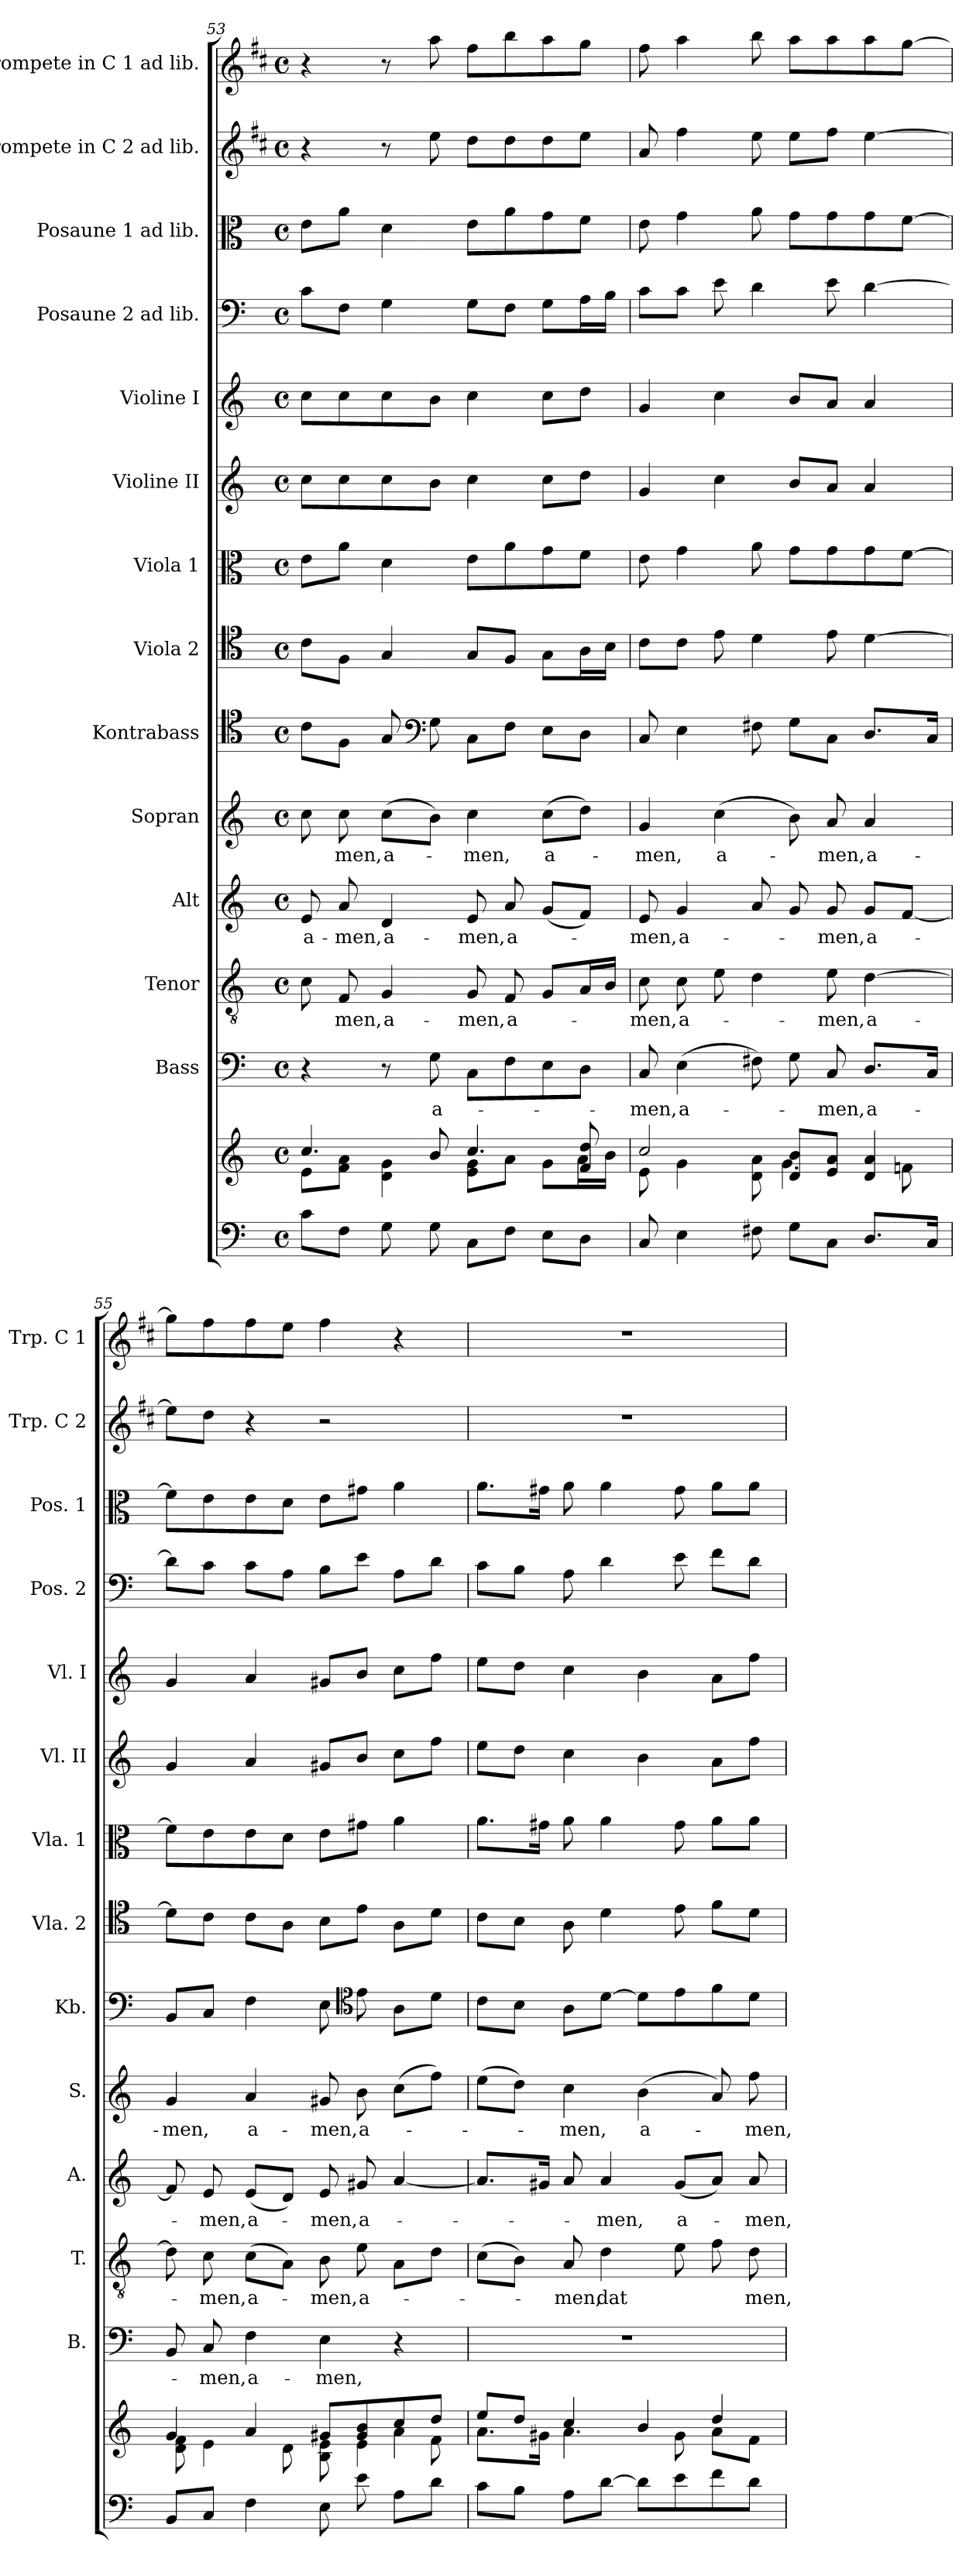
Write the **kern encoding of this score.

**kern	**kern	**kern	**text	**kern	**text	**kern	**text	**kern	**text	**kern	**kern	**kern	**kern	**kern	**kern	**kern	**kern	**kern
*part14	*part14	*part13	*part13	*part12	*part12	*part11	*part11	*part10	*part10	*part9	*part8	*part7	*part6	*part5	*part4	*part3	*part2	*part1
*staff15	*staff14	*staff13	*staff13	*staff12	*staff12	*staff11	*staff11	*staff10	*staff10	*staff9	*staff8	*staff7	*staff6	*staff5	*staff4	*staff3	*staff2	*staff1
*	*	*I"Bass	*	*I"Tenor	*	*I"Alt	*	*I"Sopran	*	*I"Kontrabass	*I"Viola 2	*I"Viola 1	*I"Violine II	*I"Violine I	*I"Posaune 2 ad lib.	*I"Posaune 1 ad lib.	*I"Trompete in C 2 ad lib.	*I"Trompete in C 1 ad lib.
*	*	*I'B.	*	*I'T.	*	*I'A.	*	*I'S.	*	*I'Kb.	*I'Vla. 2	*I'Vla. 1	*I'Vl. II	*I'Vl. I	*I'Pos. 2	*I'Pos. 1	*I'Trp. C 2	*I'Trp. C 1
*clefF4	*clefG2	*clefF4	*	*clefGv2	*	*clefG2	*	*clefG2	*	*clefC4	*clefC4	*clefC3	*clefG2	*clefG2	*clefF4	*clefC3	*clefG2	*clefG2
*	*	*	*	*	*	*	*	*	*	*ITrd7c12	*	*	*	*	*	*	*ITrd1c2	*ITrd1c2
*k[]	*k[]	*k[]	*	*k[]	*	*k[]	*	*k[]	*	*k[]	*k[]	*k[]	*k[]	*k[]	*k[]	*k[]	*k[]	*k[]
*C:	*C:	*C:	*	*C:	*	*C:	*	*C:	*	*C:	*C:	*C:	*C:	*C:	*C:	*C:	*C:	*C:
*M4/4	*M4/4	*M4/4	*	*M4/4	*	*M4/4	*	*M4/4	*	*M4/4	*M4/4	*M4/4	*M4/4	*M4/4	*M4/4	*M4/4	*M4/4	*M4/4
*met(c)	*met(c)	*met(c)	*	*met(c)	*	*met(c)	*	*met(c)	*	*met(c)	*met(c)	*met(c)	*met(c)	*met(c)	*met(c)	*met(c)	*met(c)	*met(c)
=53	=53	=53	=53	=53	=53	=53	=53	=53	=53	=53	=53	=53	=53	=53	=53	=53	=53	=53
*	*^	*	*	*	*	*	*	*	*	*	*	*	*	*	*	*	*	*
!	!	!	!	!	!	!	!	!LO:LY:b	!	!	!	!	!	!	!	!	!	!	!
8c\L	4.cc/	8e\L	4r	.	8c\	.	8e/	a-	8cc\	.	8C\L	8c\L	8e\L	8cc\L	8cc\L	8c\L	8e\L	4r	4r
!	!	!	!	!	!	!LO:LY:b	!	!LO:LY:b	!	!LO:LY:b	!	!	!	!	!	!	!	!	!
8F\J	.	8f\ 8a\J	.	.	8F/	-men,	8a/	-men,	8cc\	-men,	8FF\J	8F\J	8a\J	8cc\	8cc\	8F\J	8a\J	.	.
!	!	!	!	!	!	!LO:LY:b	!	!LO:LY:b	!	!LO:LY:b	!	!	!	!	!	!	!	!	!
8G\	.	4d\ 4g\	8r	.	4G/	a-	4d/	a-	(>8cc\L	a-	8GG/	4G/	4d\	8cc\	8cc\	4G\	4d\	8r	8r
*	*	*	*	*	*	*	*	*	*	*	*clefF4	*	*	*	*	*	*	*	*
!	!	!	!	!LO:LY:b	!	!	!	!	!	!	!	!	!	!	!	!	!	!	!
8G\	8b/	.	8G\	a-	.	.	.	.	8b\J)	.	8GG\	.	.	8b\J	8b\J	.	.	8dd\	8gg\
!	!	!	!	!	!	!LO:LY:b	!	!LO:LY:b	!	!LO:LY:b	!	!	!	!	!	!	!	!	!
8C\L	4.cc/	8e\ 8g\L	8C\L	.	8G/	-men,	8e/	-men,	4cc\	-men,	8CC\L	8G/L	8e\L	4cc\	4cc\	8G\L	8e\L	8cc\L	8ee\L
!	!	!	!	!	!	!LO:LY:b	!	!LO:LY:b	!	!	!	!	!	!	!	!	!	!	!
8F\J	.	8a\J	8F\	.	8F/	a-	8a/	a-	.	.	8FF\J	8F/J	8a\	.	.	8F\J	8a\	8cc\	8aa\
!	!	!	!	!	!	!	!	!	!	!LO:LY:b	!	!	!	!	!	!	!	!	!
8E\L	.	8g\L	8E\	.	8G/L	.	(<8g/L	.	(>8cc\L	a-	8EE\L	8G\L	8g\	8cc\L	8cc\L	8G\L	8g\	8cc\	8gg\
8D\J	8f/ 8dd/	16a\L	8D\J	.	16A/L	.	8f/J)	.	8dd\J)	.	8DD\J	16A\L	8f\J	8dd\J	8dd\J	16A\L	8f\J	8dd\J	8ff\J
.	.	16b\JJ	.	.	16B/JJ	.	.	.	.	.	.	16B\JJ	.	.	.	16B\JJ	.	.	.
=54	=54	=54	=54	=54	=54	=54	=54	=54	=54	=54	=54	=54	=54	=54	=54	=54	=54	=54	=54
!	!	!	!	!LO:LY:b	!	!LO:LY:b	!	!LO:LY:b	!	!LO:LY:b	!	!	!	!	!	!	!	!	!
8C/	2cc/	8e\	8C/	-men,	8c\	-men,	8e/	-men,	4g/	-men,	8CC/	8c\L	8e\	4g/	4g/	8c\L	8e\	8g/	8ee\
!	!	!	!	!LO:LY:b	!	!LO:LY:b	!	!LO:LY:b	!	!	!	!	!	!	!	!	!	!	!
4E\	.	4g\	(>4E\	a-	8c\	a-	4g/	a-	.	.	4EE\	8c\J	4g\	.	.	8c\J	4g\	4ee\	4gg\
!	!	!	!	!	!	!	!	!	!	!LO:LY:b	!	!	!	!	!	!	!	!	!
.	.	.	.	.	8e\	.	.	.	(>4cc\	a-	.	8e\	.	4cc\	4cc\	8e\	.	.	.
8F#X\	.	8d\ 8a\	8F#X\)	.	4d\	.	8a/	.	.	.	8FF#X\	4d\	8a\	.	.	4d\	8a\	8dd\	8aa\
8G\L	8d/ 8b/L	4.g\	8G\	.	.	.	8g/	.	8b\)	.	8GG\L	.	8g\L	8b/L	8b/L	.	8g\L	8dd\L	8gg\L
!	!	!	!	!LO:LY:b	!	!LO:LY:b	!	!LO:LY:b	!	!LO:LY:b	!	!	!	!	!	!	!	!	!
8C\J	8e/ 8a/J	.	8C/	-men,	8e\	-men,	8g/	-men,	8a/	-men,	8CC\J	8e\	8g\	8a/J	8a/J	8e\	8g\	8ee\J	8gg\
!	!	!	!	!LO:LY:b	!	!LO:LY:b	!	!LO:LY:b	!	!LO:LY:b	!	!	!	!	!	!	!	!	!
8.D/L	4d/ 4a/	.	8.D/L	a-	[4d\	a-	8g/L	a-	4a/	a-	8.DD/L	[4d\	8g\	4a/	4a/	[4d\	8g\	[4dd\	8gg\
.	.	8fn\	.	.	.	.	[8f/J	.	.	.	.	.	[8f\J	.	.	.	[8f\J	.	[8ff\J
16C/Jk	.	.	16C/Jk	.	.	.	.	.	.	.	16CC/Jk	.	.	.	.	.	.	.	.
=55	=55	=55	=55	=55	=55	=55	=55	=55	=55	=55	=55	=55	=55	=55	=55	=55	=55	=55	=55
*	*	*^	*	*	*	*	*	*	*	*	*	*	*	*	*	*	*	*	*
!	!	!	!	!	!	!	!	!	!	!	!LO:LY:b	!	!	!	!	!	!	!	!	!
8BB/L	4g/	8d\ 8f\	2.ryy	8BB/	.	8d\]	.	8f/]	.	4g/	-men,	8BBB/L	8d\L]	8f\L]	4g/	4g/	8d\L]	8f\L]	8dd\L]	8ff\L]
!	!	!	!	!	!LO:LY:b	!	!LO:LY:b	!	!LO:LY:b	!	!	!	!	!	!	!	!	!	!	!
8C/J	.	4e\	.	8C/	-men,	8c\	-men,	8e/	-men,	.	.	8CC/J	8c\J	8e\	.	.	8c\J	8e\	8cc\J	8ee\
!	!	!	!	!	!LO:LY:b	!	!LO:LY:b	!	!LO:LY:b	!	!LO:LY:b	!	!	!	!	!	!	!	!	!
4F\	4a/	.	.	4F\	a-	(>8c\L	a-	(<8e/L	a-	4a/	a-	4FF\	8c\L	8e\	4a/	4a/	8c\L	8e\	4r	8ee\
.	.	8d\	.	.	.	8A\J)	.	8d/J)	.	.	.	.	8A\J	8d\J	.	.	8A\J	8d\J	.	8dd\J
!	!	!	!	!	!LO:LY:b	!	!LO:LY:b	!	!LO:LY:b	!	!LO:LY:b	!	!	!	!	!	!	!	!	!
8E\	8g#X/L	8B\ 8e\	.	4E\	-men,	8B\	-men,	8e/	-men,	8g#X/	-men,	8EE\	8B\L	8e\L	8g#X/L	8g#X/L	8B\L	8e\L	2r	4ee\
*	*	*	*	*	*	*	*	*	*	*	*	*clefC4	*	*	*	*	*	*	*	*
!	!	!	!	!	!	!	!LO:LY:b	!	!LO:LY:b	!	!LO:LY:b	!	!	!	!	!	!	!	!	!
8e\	8g#/ 8b/	4e\	.	.	.	8e\	a-	8g#X/	a-	8b\	a-	8E\	8e\J	8g#X\J	8b/J	8b/J	8e\J	8g#X\J	.	.
8A\L	8cc/	.	4a\	4r	.	8A\L	.	[4a/	.	(>8cc\L	.	8AA\L	8A\L	4a\	8cc\L	8cc\L	8A\L	4a\	.	4r
8d\J	8dd/J	8f\	.	.	.	8d\J	.	.	.	8ff\J)	.	8D\J	8d\J	.	8ff\J	8ff\J	8d\J	.	.	.
*	*	*v	*v	*	*	*	*	*	*	*	*	*	*	*	*	*	*	*	*	*
!!LO:PB:g=z
=56	=56	=56	=56	=56	=56	=56	=56	=56	=56	=56	=56	=56	=56	=56	=56	=56	=56	=56	=56
8c\L	8ee/L	8.a\L	1r	.	(>8c\L	.	8.a/L]	.	(>8ee\L	.	8C\L	8c\L	8.a\L	8ee\L	8ee\L	8c\L	8.a\L	1r	1r
8B\J	8dd/J	.	.	.	8B\J)	.	.	.	8dd\J)	.	8BB\J	8B\J	.	8dd\J	8dd\J	8B\J	.	.	.
.	.	16g#X\Jk	.	.	.	.	16g#X/Jk	.	.	.	.	.	16g#X\Jk	.	.	.	16g#X\Jk	.	.
!	!	!	!	!	!	!LO:LY:b	!	!	!	!LO:LY:b	!	!	!	!	!	!	!	!	!
8A\L	4cc/	4.a\	.	.	8A/	-men,	8a/	.	4cc\	-men,	8AA\L	8A\	8a\	4cc\	4cc\	8A\	8a\	.	.
!	!	!	!	!	!	!LO:LY:b	!	!LO:LY:b	!	!	!	!	!	!	!	!	!	!	!
[8d\J	.	.	.	.	4d\	dat	4a/	-men,	.	.	[8D\J	4d\	4a\	.	.	4d\	4a\	.	.
!	!	!	!	!	!	!	!	!	!	!LO:LY:b	!	!	!	!	!	!	!	!	!
8d\L]	4b/	.	.	.	.	.	.	.	(>4b\	a-	8D\L]	.	.	4b\	4b\	.	.	.	.
!	!	!	!	!	!	!	!	!LO:LY:b	!	!	!	!	!	!	!	!	!	!	!
8e\	.	8g#\	.	.	8e\	.	(<8g#/L	a-	.	.	8E\	8e\	8g#\	.	.	8e\	8g#\	.	.
8f\	4dd/	8a\L	.	.	8f\	.	8a/J)	.	8a/)	.	8F\	8f\L	8a\L	8a\L	8a\L	8f\L	8a\L	.	.
!	!	!	!	!	!	!LO:LY:b	!	!LO:LY:b	!	!LO:LY:b	!	!	!	!	!	!	!	!	!
8d\J	.	8f\J	.	.	8d\	men,	8a/	-men,	8ff\	-men,	8D\J	8d\J	8a\J	8ff\J	8ff\J	8d\J	8a\J	.	.
*	*v	*v	*	*	*	*	*	*	*	*	*	*	*	*	*	*	*	*	*
=	=	=	=	=	=	=	=	=	=	=	=	=	=	=	=	=	=	=
*-	*-	*-	*-	*-	*-	*-	*-	*-	*-	*-	*-	*-	*-	*-	*-	*-	*-	*-
